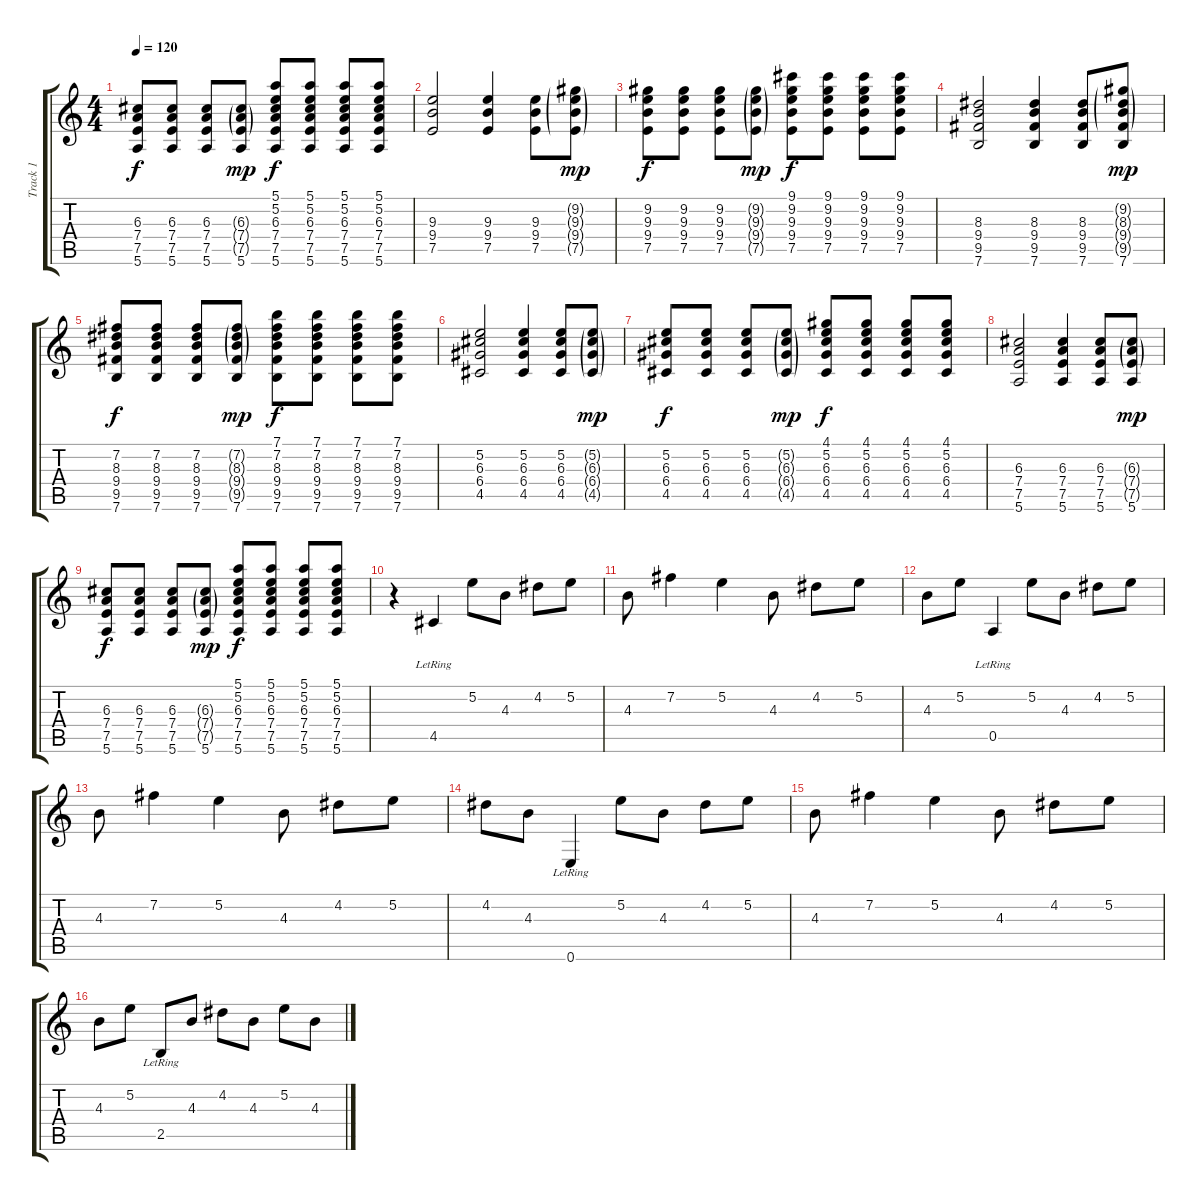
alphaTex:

\track ("Track 1" "Track 1") {instrument acousticguitarsteel}
\staff {score tabs}
\tuning (E4 B3 G3 D3 A2 E2) {hide}
\ts (4 4)
\tempo 120
\clef g2
\ks c
(6.3 7.4 7.5 5.6).8{dy f} (6.3 7.4 7.5 5.6).8 (6.3 7.4 7.5 5.6).8 (6.3{g} 7.4{g} 7.5{g} 5.6).8{dy mp} (5.1 5.2 6.3 7.4 7.5 5.6).8{dy f} (5.1 5.2 6.3 7.4 7.5 5.6).8 (5.1 5.2 6.3 7.4 7.5 5.6).8 (5.1 5.2 6.3 7.4 7.5 5.6).8 |
(9.3 9.4 7.5).2 (9.3 9.4 7.5).4 (9.3 9.4 7.5).8 (9.2{g} 9.3{g} 9.4{g} 7.5{g}).8{dy mp} |
(9.2 9.3 9.4 7.5).8{dy f} (9.2 9.3 9.4 7.5).8 (9.2 9.3 9.4 7.5).8 (9.2{g} 9.3{g} 9.4{g} 7.5{g}).8{dy mp} (9.1 9.2 9.3 9.4 7.5).8{dy f} (9.1 9.2 9.3 9.4 7.5).8 (9.1 9.2 9.3 9.4 7.5).8 (9.1 9.2 9.3 9.4 7.5).8 |
(8.3 9.4 9.5 7.6).2 (8.3 9.4 9.5 7.6).4 (8.3 9.4 9.5 7.6).8 (9.2{g} 8.3{g} 9.4{g} 9.5{g} 7.6).8{dy mp} |
(7.2 8.3 9.4 9.5 7.6).8{dy f} (7.2 8.3 9.4 9.5 7.6).8 (7.2 8.3 9.4 9.5 7.6).8 (7.2{g} 8.3{g} 9.4{g} 9.5{g} 7.6).8{dy mp} (7.1 7.2 8.3 9.4 9.5 7.6).8{dy f} (7.1 7.2 8.3 9.4 9.5 7.6).8 (7.1 7.2 8.3 9.4 9.5 7.6).8 (7.1 7.2 8.3 9.4 9.5 7.6).8 |
(5.2 6.3 6.4 4.5).2 (5.2 6.3 6.4 4.5).4 (5.2 6.3 6.4 4.5).8 (5.2{g} 6.3{g} 6.4{g} 4.5{g}).8{dy mp} |
(5.2 6.3 6.4 4.5).8{dy f} (5.2 6.3 6.4 4.5).8 (5.2 6.3 6.4 4.5).8 (5.2{g} 6.3{g} 6.4{g} 4.5{g}).8{dy mp} (4.1 5.2 6.3 6.4 4.5).8{dy f} (4.1 5.2 6.3 6.4 4.5).8 (4.1 5.2 6.3 6.4 4.5).8 (4.1 5.2 6.3 6.4 4.5).8 |
(6.3 7.4 7.5 5.6).2 (6.3 7.4 7.5 5.6).4 (6.3 7.4 7.5 5.6).8 (6.3{g} 7.4{g} 7.5{g} 5.6).8{dy mp} |
(6.3 7.4 7.5 5.6).8{dy f} (6.3 7.4 7.5 5.6).8 (6.3 7.4 7.5 5.6).8 (6.3{g} 7.4{g} 7.5{g} 5.6).8{dy mp} (5.1 5.2 6.3 7.4 7.5 5.6).8{dy f} (5.1 5.2 6.3 7.4 7.5 5.6).8 (5.1 5.2 6.3 7.4 7.5 5.6).8 (5.1 5.2 6.3 7.4 7.5 5.6).8 |
r.4 4.5{lr}.4 5.2.8 4.3.8 4.2.8 5.2.8 |
4.3.8 7.2.4 5.2.4 4.3.8 4.2.8 5.2.8 |
4.3.8 5.2.8 0.5{lr}.4 5.2.8 4.3.8 4.2.8 5.2.8 |
4.3.8 7.2.4 5.2.4 4.3.8 4.2.8 5.2.8 |
4.2.8 4.3.8 0.6{lr}.4 5.2.8 4.3.8 4.2.8 5.2.8 |
4.3.8 7.2.4 5.2.4 4.3.8 4.2.8 5.2.8 |
4.3.8 5.2.8 2.5{lr}.8 4.3.8 4.2.8 4.3.8 5.2.8 4.3.8
